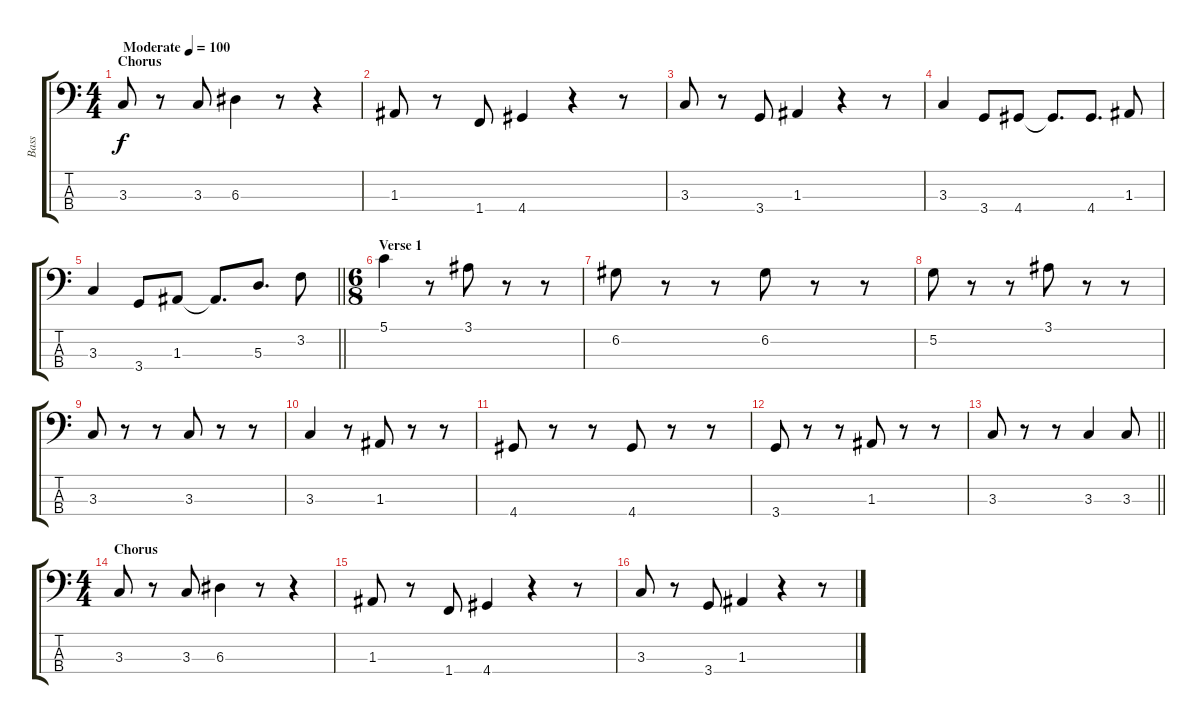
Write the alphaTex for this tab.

\track ("Bass" "Bass") {instrument electricbassfinger}
\staff {score tabs}
\tuning (G2 D2 A1 E1) {hide}
\ts (4 4)
\section ("" "Chorus")
\tempo (100 "Moderate")
\clef f4
\ks c
3.3.8{dy f instrument electricbassfinger} r.8 3.3.8 6.3.4 r.8 r.4 |
1.3.8 r.8 1.4.8 4.4.4 r.4 r.8 |
3.3.8 r.8 3.4.8 1.3.4 r.4 r.8 |
3.3.4 3.4.8 4.4.8 4.4{t}.8{d} 4.4.8{d} 1.3.8 |
\barLineRight lightlight
3.3.4 3.4.8 1.3.8 1.3{t}.8{d} 5.3.8{d} 3.2.8 |
\ts (6 8)
\section ("" "Verse 1")
5.1.4 r.8 3.1.8 r.8 r.8 |
6.2.8 r.8 r.8 6.2.8 r.8 r.8 |
5.2.8 r.8 r.8 3.1.8 r.8 r.8 |
3.3.8 r.8 r.8 3.3.8 r.8 r.8 |
3.3.4 r.8 1.3.8 r.8 r.8 |
4.4.8 r.8 r.8 4.4.8 r.8 r.8 |
3.4.8 r.8 r.8 1.3.8 r.8 r.8 |
\barLineRight lightlight
3.3.8 r.8 r.8 3.3.4 3.3.8 |
\ts (4 4)
\section ("" "Chorus")
3.3.8 r.8 3.3.8 6.3.4 r.8 r.4 |
1.3.8 r.8 1.4.8 4.4.4 r.4 r.8 |
3.3.8 r.8 3.4.8 1.3.4 r.4 r.8
